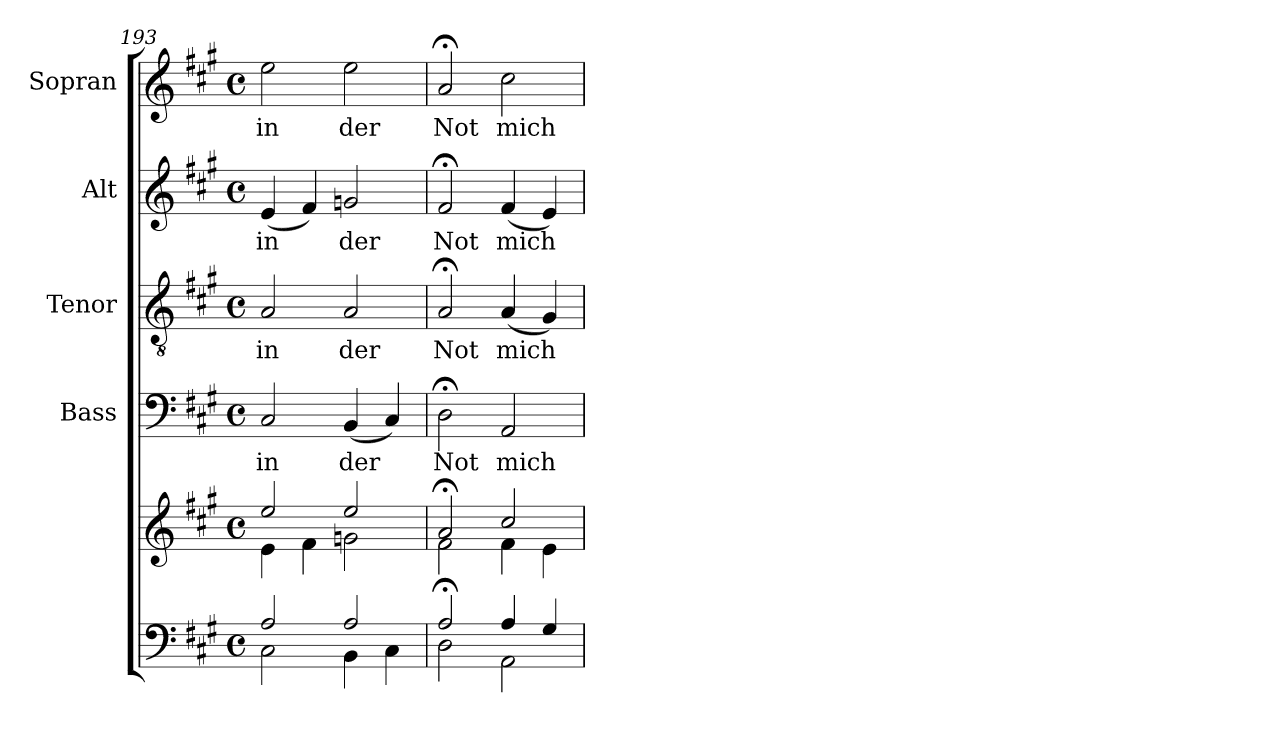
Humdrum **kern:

**kern	**kern	**kern	**text	**kern	**text	**kern	**text	**kern	**text
*part5	*part5	*part4	*part4	*part3	*part3	*part2	*part2	*part1	*part1
*staff6	*staff5	*staff4	*staff4	*staff3	*staff3	*staff2	*staff2	*staff1	*staff1
*	*	*I"Bass	*	*I"Tenor	*	*I"Alt	*	*I"Sopran	*
*	*	*I'B.	*	*I'T.	*	*I'A.	*	*I'S.	*
*clefF4	*clefG2	*clefF4	*	*clefGv2	*	*clefG2	*	*clefG2	*
*k[f#c#g#]	*k[f#c#g#]	*k[f#c#g#]	*	*k[f#c#g#]	*	*k[f#c#g#]	*	*k[f#c#g#]	*
*A:	*A:	*A:	*	*A:	*	*A:	*	*A:	*
*M4/4	*M4/4	*M4/4	*	*M4/4	*	*M4/4	*	*M4/4	*
*met(c)	*met(c)	*met(c)	*	*met(c)	*	*met(c)	*	*met(c)	*
=193	=193	=193	=193	=193	=193	=193	=193	=193	=193
*^	*^	*	*	*	*	*	*	*	*
!	!	!	!	!	!LO:LY:b	!	!LO:LY:b	!	!LO:LY:b	!	!LO:LY:b
2A/	2C#\	2ee/	4e\	2C#/	in	2A/	in	(<4e/	in	2ee\	in
.	.	.	4f#\	.	.	.	.	4f#/)	.	.	.
!	!	!	!	!	!LO:LY:b	!	!LO:LY:b	!	!LO:LY:b	!	!LO:LY:b
2A/	4BB\	2ee/	2gn\	(<4BB/	der	2A/	der	2gn/	der	2ee\	der
.	4C#\	.	.	4C#/)	.	.	.	.	.	.	.
=194	=194	=194	=194	=194	=194	=194	=194	=194	=194	=194	=194
!	!	!	!	!	!LO:LY:b	!	!LO:LY:b	!	!LO:LY:b	!	!LO:LY:b
2A;</	2D\	2a;</	2f#\	2D;<\	Not	2A;</	Not	2f#;</	Not	2a;</	Not
!	!	!	!	!	!LO:LY:b	!	!LO:LY:b	!	!LO:LY:b	!	!LO:LY:b
4A/	2AA\	2cc#/	4f#\	2AA/	mich	(<4A/	mich	(<4f#/	mich	2cc#\	mich
4G#/	.	.	4e\	.	.	4G#/)	.	4e/)	.	.	.
*v	*v	*	*	*	*	*	*	*	*	*	*
*	*v	*v	*	*	*	*	*	*	*	*
=	=	=	=	=	=	=	=	=	=
*-	*-	*-	*-	*-	*-	*-	*-	*-	*-
